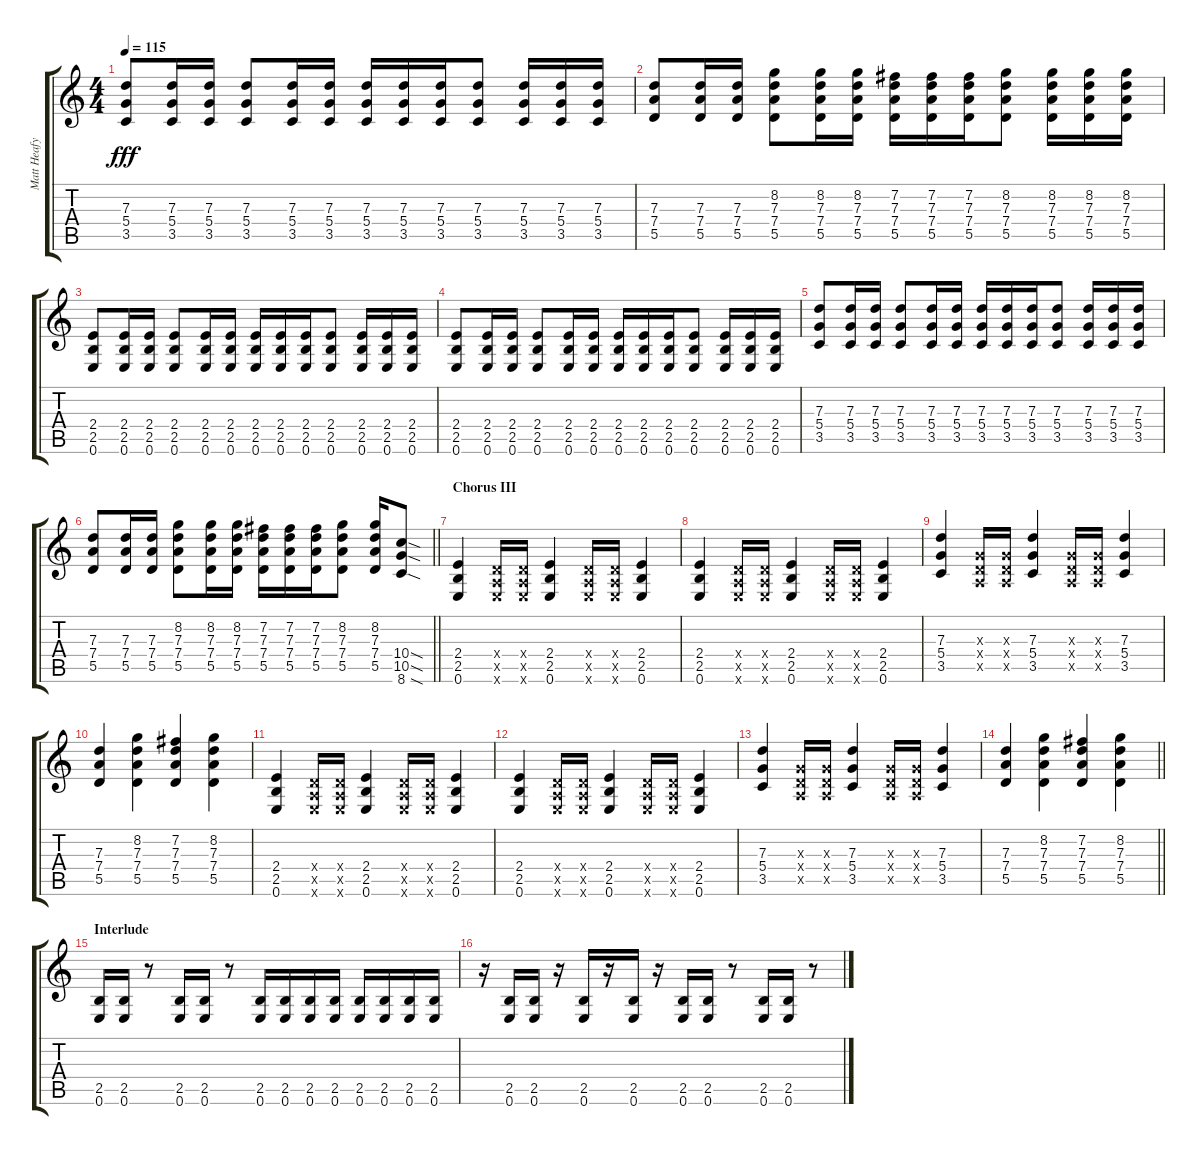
\track ("Matt Heafy" "Matt Heafy") {instrument distortionguitar}
\staff {score tabs}
\tuning (E4 B3 G3 D3 A2 E2) {hide}
\ts (4 4)
\tempo 115
\clef g2
\ks c
(7.3 5.4 3.5).8{dy fff} (7.3 5.4 3.5).16 (7.3 5.4 3.5).16 (7.3 5.4 3.5).8 (7.3 5.4 3.5).16 (7.3 5.4 3.5).16 (7.3 5.4 3.5).16 (7.3 5.4 3.5).16 (7.3 5.4 3.5).16 (7.3 5.4 3.5).8 (7.3 5.4 3.5).16 (7.3 5.4 3.5).16 (7.3 5.4 3.5).16 |
(7.3 7.4 5.5).8 (7.3 7.4 5.5).16 (7.3 7.4 5.5).16 (8.2 7.3 7.4 5.5).8 (8.2 7.3 7.4 5.5).16 (8.2 7.3 7.4 5.5).16 (7.2 7.3 7.4 5.5).16 (7.2 7.3 7.4 5.5).16 (7.2 7.3 7.4 5.5).16 (8.2 7.3 7.4 5.5).8 (8.2 7.3 7.4 5.5).16 (8.2 7.3 7.4 5.5).16 (8.2 7.3 7.4 5.5).16 |
(2.4 2.5 0.6).8 (2.4 2.5 0.6).16 (2.4 2.5 0.6).16 (2.4 2.5 0.6).8 (2.4 2.5 0.6).16 (2.4 2.5 0.6).16 (2.4 2.5 0.6).16 (2.4 2.5 0.6).16 (2.4 2.5 0.6).16 (2.4 2.5 0.6).8 (2.4 2.5 0.6).16 (2.4 2.5 0.6).16 (2.4 2.5 0.6).16 |
(2.4 2.5 0.6).8 (2.4 2.5 0.6).16 (2.4 2.5 0.6).16 (2.4 2.5 0.6).8 (2.4 2.5 0.6).16 (2.4 2.5 0.6).16 (2.4 2.5 0.6).16 (2.4 2.5 0.6).16 (2.4 2.5 0.6).16 (2.4 2.5 0.6).8 (2.4 2.5 0.6).16 (2.4 2.5 0.6).16 (2.4 2.5 0.6).16 |
(7.3 5.4 3.5).8 (7.3 5.4 3.5).16 (7.3 5.4 3.5).16 (7.3 5.4 3.5).8 (7.3 5.4 3.5).16 (7.3 5.4 3.5).16 (7.3 5.4 3.5).16 (7.3 5.4 3.5).16 (7.3 5.4 3.5).16 (7.3 5.4 3.5).8 (7.3 5.4 3.5).16 (7.3 5.4 3.5).16 (7.3 5.4 3.5).16 |
\barLineRight lightlight
(7.3 7.4 5.5).8 (7.3 7.4 5.5).16 (7.3 7.4 5.5).16 (8.2 7.3 7.4 5.5).8 (8.2 7.3 7.4 5.5).16 (8.2 7.3 7.4 5.5).16 (7.2 7.3 7.4 5.5).16 (7.2 7.3 7.4 5.5).16 (7.2 7.3 7.4 5.5).16 (8.2 7.3 7.4 5.5).8 (8.2 7.3 7.4 5.5).16 (10.4{sod} 10.5{sod} 8.6{sod}).8 |
\section ("" "Chorus III")
(2.4 2.5 0.6).4 (0.4{x} 0.5{x} 0.6{x}).16 (0.4{x} 0.5{x} 0.6{x}).16 (2.4 2.5 0.6).4 (0.4{x} 0.5{x} 0.6{x}).16 (0.4{x} 0.5{x} 0.6{x}).16 (2.4 2.5 0.6).4 |
(2.4 2.5 0.6).4 (0.4{x} 0.5{x} 0.6{x}).16 (0.4{x} 0.5{x} 0.6{x}).16 (2.4 2.5 0.6).4 (0.4{x} 0.5{x} 0.6{x}).16 (0.4{x} 0.5{x} 0.6{x}).16 (2.4 2.5 0.6).4 |
(7.3 5.4 3.5).4 (0.3{x} 0.4{x} 0.5{x}).16 (0.3{x} 0.4{x} 0.5{x}).16 (7.3 5.4 3.5).4 (0.3{x} 0.4{x} 0.5{x}).16 (0.3{x} 0.4{x} 0.5{x}).16 (7.3 5.4 3.5).4 |
(7.3 7.4 5.5).4 (8.2 7.3 7.4 5.5).4 (7.2 7.3 7.4 5.5).4 (8.2 7.3 7.4 5.5).4 |
(2.4 2.5 0.6).4 (0.4{x} 0.5{x} 0.6{x}).16 (0.4{x} 0.5{x} 0.6{x}).16 (2.4 2.5 0.6).4 (0.4{x} 0.5{x} 0.6{x}).16 (0.4{x} 0.5{x} 0.6{x}).16 (2.4 2.5 0.6).4 |
(2.4 2.5 0.6).4 (0.4{x} 0.5{x} 0.6{x}).16 (0.4{x} 0.5{x} 0.6{x}).16 (2.4 2.5 0.6).4 (0.4{x} 0.5{x} 0.6{x}).16 (0.4{x} 0.5{x} 0.6{x}).16 (2.4 2.5 0.6).4 |
(7.3 5.4 3.5).4 (0.3{x} 0.4{x} 0.5{x}).16 (0.3{x} 0.4{x} 0.5{x}).16 (7.3 5.4 3.5).4 (0.3{x} 0.4{x} 0.5{x}).16 (0.3{x} 0.4{x} 0.5{x}).16 (7.3 5.4 3.5).4 |
\barLineRight lightlight
(7.3 7.4 5.5).4 (8.2 7.3 7.4 5.5).4 (7.2 7.3 7.4 5.5).4 (8.2 7.3 7.4 5.5).4 |
\section ("" "Interlude")
(2.5 0.6).16 (2.5 0.6).16 r.8 (2.5 0.6).16 (2.5 0.6).16 r.8 (2.5 0.6).16 (2.5 0.6).16 (2.5 0.6).16 (2.5 0.6).16 (2.5 0.6).16 (2.5 0.6).16 (2.5 0.6).16 (2.5 0.6).16 |
r.16 (2.5 0.6).16 (2.5 0.6).16 r.16 (2.5 0.6).16 r.16 (2.5 0.6).16 r.16 (2.5 0.6).16 (2.5 0.6).16 r.8 (2.5 0.6).16 (2.5 0.6).16 r.8
